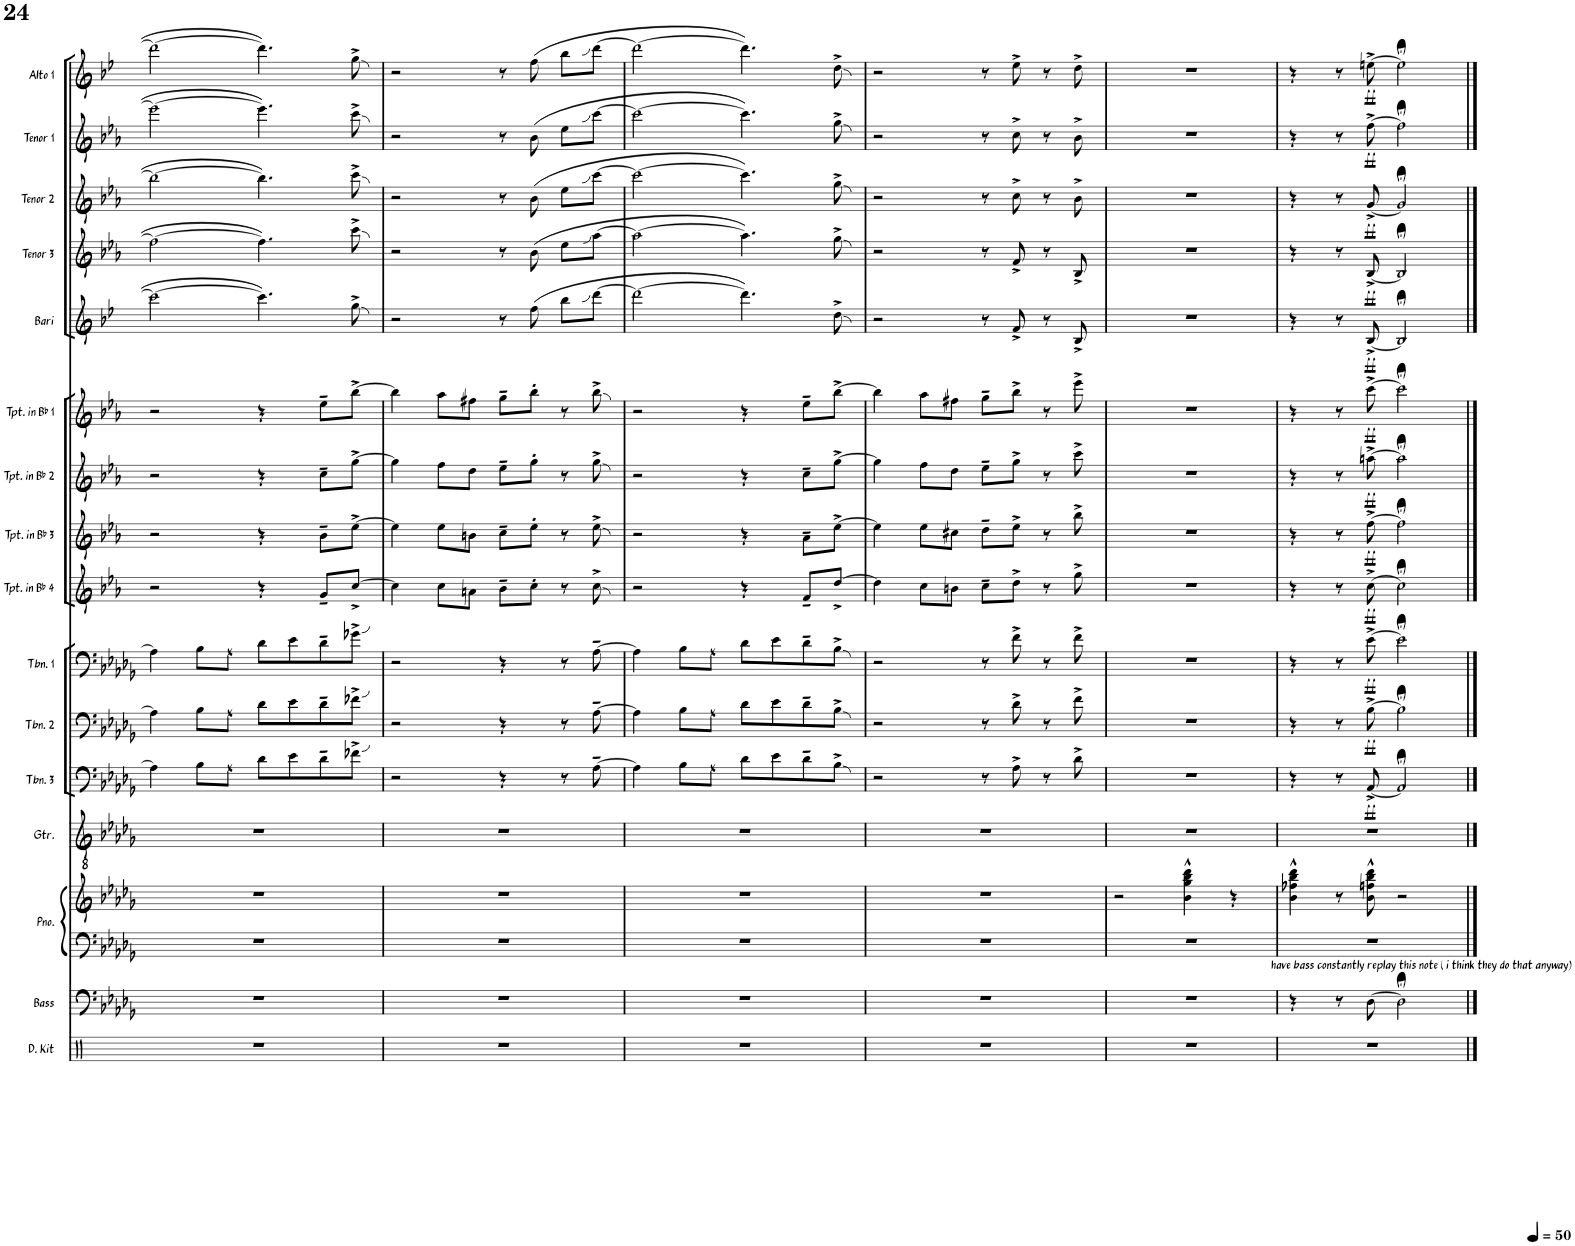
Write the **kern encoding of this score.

**kern	**kern	**kern	**kern	**kern	**kern	**dynam	**kern	**dynam	**kern	**dynam	**kern	**dynam	**kern	**dynam	**kern	**dynam	**kern	**dynam	**kern	**dynam	**kern	**dynam	**kern	**dynam	**kern	**dynam	**kern	**dynam
*part16	*part15	*part14	*part14	*part13	*part12	*part12	*part11	*part11	*part10	*part10	*part9	*part9	*part8	*part8	*part7	*part7	*part6	*part6	*part5	*part5	*part4	*part4	*part3	*part3	*part2	*part2	*part1	*part1
*staff17	*staff16	*staff15	*staff14	*staff13	*staff12	*staff12	*staff11	*staff11	*staff10	*staff10	*staff9	*staff9	*staff8	*staff8	*staff7	*staff7	*staff6	*staff6	*staff5	*staff5	*staff4	*staff4	*staff3	*staff3	*staff2	*staff2	*staff1	*staff1
*I"Drum Kit	*I"Acoustic Bass	*I"Piano	*	*I"Guitar	*I"Trombone 3	*	*I"Trombone 2	*	*I"Trombone 1	*	*I"Trumpet in Bb 4	*	*I"Trumpet in Bb 3	*	*I"Trumpet in Bb 2	*	*I"Trumpet in Bb 1	*	*I"Bari Sax	*	*I"Tenor Sax 3	*	*I"Tenor Sax 2	*	*I"Tenor Sax 1	*	*I"Alto Sax 1	*
*I'D. Kit	*I'Bass	*I'Pno.	*	*I'Gtr.	*I'Tbn. 3	*	*I'Tbn. 2	*	*I'Tbn. 1	*	*I'Tpt. in Bb 4	*	*I'Tpt. in Bb 3	*	*I'Tpt. in Bb 2	*	*I'Tpt. in Bb 1	*	*I'Bari	*	*I'Tenor 3	*	*I'Tenor 2	*	*I'Tenor 1	*	*I'Alto 1	*
!!LO:PB:g=z
*clefX	*clefF4	*clefF4	*clefG2	*clefGv2	*clefF4	*	*clefF4	*	*clefF4	*	*clefG2	*	*clefG2	*	*clefG2	*	*clefG2	*	*clefG2	*	*clefG2	*	*clefG2	*	*clefG2	*	*clefG2	*
*	*Trd7c12	*	*	*	*	*	*	*	*	*	*Trd1c2	*	*Trd1c2	*	*Trd1c2	*	*Trd1c2	*	*Trd12c21	*	*Trd8c14	*	*Trd8c14	*	*Trd8c14	*	*Trd5c9	*
*k[]	*k[b-e-a-d-g-]	*k[b-e-a-d-g-]	*k[b-e-a-d-g-]	*k[b-e-a-d-g-]	*k[b-e-a-d-g-]	*	*k[b-e-a-d-g-]	*	*k[b-e-a-d-g-]	*	*k[b-e-a-]	*	*k[b-e-a-]	*	*k[b-e-a-]	*	*k[b-e-a-]	*	*k[b-e-]	*	*k[b-e-a-]	*	*k[b-e-a-]	*	*k[b-e-a-]	*	*k[b-e-]	*
*M4/4	*M4/4	*M4/4	*M4/4	*M4/4	*M4/4	*	*M4/4	*	*M4/4	*	*M4/4	*	*M4/4	*	*M4/4	*	*M4/4	*	*M4/4	*	*M4/4	*	*M4/4	*	*M4/4	*	*M4/4	*
=142	=142	=142	=142	=142	=142	=142	=142	=142	=142	=142	=142	=142	=142	=142	=142	=142	=142	=142	=142	=142	=142	=142	=142	=142	=142	=142	=142	=142
1r	1r	1r	1r	1r	4A-\]	.	4A-\]	.	4A-\]	.	2r	.	2r	.	2r	.	2r	.	2ccc\_	.	2ff\_	.	2bb-\_	.	2eee-\_	.	2ddd\_	.
.	.	.	.	.	8B-\L	.	8B-\L	.	8B-\L	.	.	.	.	.	.	.	.	.	.	.	.	.	.	.	.	.	.	.
.	.	.	.	.	8A-\J	.	8A-\J	.	8A-\J	.	.	.	.	.	.	.	.	.	.	.	.	.	.	.	.	.	.	.
.	.	.	.	.	8d-\L	.	8d-\L	.	8d-\L	.	4r	.	4r	.	4r	.	4r	.	4.ccc\]	.	4.ff\]	.	4.bb-\]	.	4.eee-\]	.	4.ddd\]	.
.	.	.	.	.	8e-\	.	8e-\	.	8e-\	.	.	.	.	.	.	.	.	.	.	.	.	.	.	.	.	.	.	.
.	.	.	.	.	8d-~\	.	8d-~\	.	8d-~\	.	8g~/L	.	8b-~\L	.	8cc~\L	.	8ee-~\L	.	.	.	.	.	.	.	.	.	.	.
.	.	.	.	.	8f-X^\J	.	8f-X^\J	.	8g-X^\J	.	[8cc^/J	.	[8ee-^\J	.	[8gg^\J	.	[8bb-^\J	.	8gg^\	.	8ccc^\	.	8ccc^\	.	8ccc^\	.	8gg^\	.
=143	=143	=143	=143	=143	=143	=143	=143	=143	=143	=143	=143	=143	=143	=143	=143	=143	=143	=143	=143	=143	=143	=143	=143	=143	=143	=143	=143	=143
1r	1r	1r	1r	1r	2r	.	2r	.	2r	.	4cc\]	.	4ee-\]	.	4gg\]	.	4bb-\]	.	2r	.	2r	.	2r	.	2r	.	2r	.
.	.	.	.	.	.	.	.	.	.	.	8cc\L	.	8ee-\L	.	8ff\L	.	8aa-\L	.	.	.	.	.	.	.	.	.	.	.
.	.	.	.	.	.	.	.	.	.	.	8an\J	.	8bn\J	.	8dd\J	.	8ff#X\J	.	.	.	.	.	.	.	.	.	.	.
.	.	.	.	.	4r	.	4r	.	4r	.	8b-~\L	.	8cc~\L	.	8ee-~\L	.	8gg~\L	.	8r	.	8r	.	8r	.	8r	.	8r	.
.	.	.	.	.	.	.	.	.	.	.	8cc'\J	.	8ee-'\J	.	8gg'\J	.	8bb-'\J	.	(8ff\	.	(8b-\	.	(8b-\	.	(8b-\	.	(8ff\	.
.	.	.	.	.	8r	.	8r	.	8r	.	8r	.	8r	.	8r	.	8r	.	8bb-\L	.	8ee-\L	.	8ee-\L	.	8ee-\L	.	8bb-\L	.
.	.	.	.	.	[8A-~\	.	[8A-~\	.	[8A-~\	.	8cc^\	.	8ee-^\	.	8gg^\	.	8bb-^\	.	[8ddd\J	.	[8aa-\J	.	[8ccc\J	.	[8ccc\J	.	[8ddd\J	.
=144	=144	=144	=144	=144	=144	=144	=144	=144	=144	=144	=144	=144	=144	=144	=144	=144	=144	=144	=144	=144	=144	=144	=144	=144	=144	=144	=144	=144
1r	1r	1r	1r	1r	4A-\]	.	4A-\]	.	4A-\]	.	2r	.	2r	.	2r	.	2r	.	2ddd\_	.	2aa-\_	.	2ccc\_	.	2ccc\_	.	2ddd\_	.
.	.	.	.	.	8B-\L	.	8B-\L	.	8B-\L	.	.	.	.	.	.	.	.	.	.	.	.	.	.	.	.	.	.	.
.	.	.	.	.	8A-\J	.	8A-\J	.	8A-\J	.	.	.	.	.	.	.	.	.	.	.	.	.	.	.	.	.	.	.
.	.	.	.	.	8d-\L	.	8d-\L	.	8d-\L	.	4r	.	4r	.	4r	.	4r	.	4.ddd\])	.	4.aa-\])	.	4.ccc\])	.	4.ccc\])	.	4.ddd\])	.
.	.	.	.	.	8e-\	.	8e-\	.	8e-\	.	.	.	.	.	.	.	.	.	.	.	.	.	.	.	.	.	.	.
.	.	.	.	.	8d-~\	.	8d-~\	.	8d-~\	.	8f~/L	.	8a-~\L	.	8cc~\L	.	8ee-~\L	.	.	.	.	.	.	.	.	.	.	.
.	.	.	.	.	8B-^\J	.	8B-^\J	.	8B-^\J	.	[8dd^/J	.	[8ee-^\J	.	[8gg^\J	.	[8bb-^\J	.	8dd^\	.	8gg^\	.	8gg^\	.	8gg^\	.	8dd^\	.
=145	=145	=145	=145	=145	=145	=145	=145	=145	=145	=145	=145	=145	=145	=145	=145	=145	=145	=145	=145	=145	=145	=145	=145	=145	=145	=145	=145	=145
1r	1r	1r	1r	1r	2r	.	2r	.	2r	.	4dd\]	.	4ee-\]	.	4gg\]	.	4bb-\]	.	2r	.	2r	.	2r	.	2r	.	2r	.
.	.	.	.	.	.	.	.	.	.	.	8cc\L	.	8ee-\L	.	8ff\L	.	8aa-\L	.	.	.	.	.	.	.	.	.	.	.
.	.	.	.	.	.	.	.	.	.	.	8bn\J	.	8cc#X\J	.	8dd\J	.	8ff#X\J	.	.	.	.	.	.	.	.	.	.	.
.	.	.	.	.	8r	.	8r	.	8r	.	8cc~\L	.	8dd~\L	.	8ee-~\L	.	8gg~\L	.	8r	.	8r	.	8r	.	8r	.	8r	.
.	.	.	.	.	8A-^\	.	8d-^\	.	8f^\	.	8dd^\J	.	8ee-^\J	.	8gg^\J	.	8bb-^\J	.	8f^/	.	8f^/	.	8cc^\	.	8cc^\	.	8ee-^\	.
.	.	.	.	.	8r	.	8r	.	8r	.	8r	.	8r	.	8r	.	8r	.	8r	.	8r	.	8r	.	8r	.	8r	.
.	.	.	.	.	8d-^\	.	8f^\	.	8f^\	.	8gg^\	.	8bb-^\	.	8ccc^\	.	8eee-^\	.	8B-^/	.	8B-^/	.	8b-^\	.	8b-^\	.	8dd^\	.
=146	=146	=146	=146	=146	=146	=146	=146	=146	=146	=146	=146	=146	=146	=146	=146	=146	=146	=146	=146	=146	=146	=146	=146	=146	=146	=146	=146	=146
1r	1r	1r	2r	1r	1r	.	1r	.	1r	.	1r	.	1r	.	1r	.	1r	.	1r	.	1r	.	1r	.	1r	.	1r	.
.	.	.	4b-\^^ 4gg-\^^ 4bb-\^^ 4ddd-\^^	.	.	.	.	.	.	.	.	.	.	.	.	.	.	.	.	.	.	.	.	.	.	.	.	.
.	.	.	4r	.	.	.	.	.	.	.	.	.	.	.	.	.	.	.	.	.	.	.	.	.	.	.	.	.
=147	=147	=147	=147	=147	=147	=147	=147	=147	=147	=147	=147	=147	=147	=147	=147	=147	=147	=147	=147	=147	=147	=147	=147	=147	=147	=147	=147	=147
1r	4r	1r	4b-\^^ 4ff-X\^^ 4bb-\^^ 4ddd-\^^	1r	4r	.	4r	.	4r	.	4r	.	4r	.	4r	.	4r	.	4r	.	4r	.	4r	.	4r	.	4r	.
.	8r	.	8r	.	8r	.	8r	.	8r	.	8r	.	8r	.	8r	.	8r	.	8r	.	8r	.	8r	.	8r	.	8r	.
*	*	*	*	*	*	*	*	*	*	*	*	*	*	*	*	*	*	*	*	*	*	*	*	*	*	*	*MM50	*
!	!LO:TX:a:t=have bass constantly replay this note ( i think they do that anyway)	!	!	!	!	!	!	!	!	!	!	!	!	!	!	!	!	!	!	!	!	!	!	!	!	!	!	!
!	!	!	!	!	!	!LO:DY:b	!	!LO:DY:b	!	!LO:DY:b	!	!LO:DY:b	!	!LO:DY:b	!	!LO:DY:b	!	!LO:DY:b	!	!LO:DY:b	!	!LO:DY:b	!	!LO:DY:b	!	!LO:DY:b	!	!LO:DY:b
.	[8D-\	.	8b-\^^ 8ffn\^^ 8bb-\^^ 8ddd-\^^	.	[8AA-^/	ff	[8B-^\	ff	[8e-^\	ff	[8cc^\	ff	[8ff^\	ff	[8aan^\	ff	[8ccc^\	ff	[8B-^/	ff	[8B-^/	ff	[8g^/	ff	[8ff^\	ff	[8een^\	ff
.	2D-;<\]	.	2r	.	2AA-;</]	.	2B-;<\]	.	2e-;<\]	.	2cc;<\]	.	2ff;<\]	.	2aa;<\]	.	2ccc;<\]	.	2B-;</]	.	2B-;</]	.	2g;</]	.	2ff;<\]	.	2ee;<\]	.
==	==	==	==	==	==	==	==	==	==	==	==	==	==	==	==	==	==	==	==	==	==	==	==	==	==	==	==	==
*-	*-	*-	*-	*-	*-	*-	*-	*-	*-	*-	*-	*-	*-	*-	*-	*-	*-	*-	*-	*-	*-	*-	*-	*-	*-	*-	*-	*-
